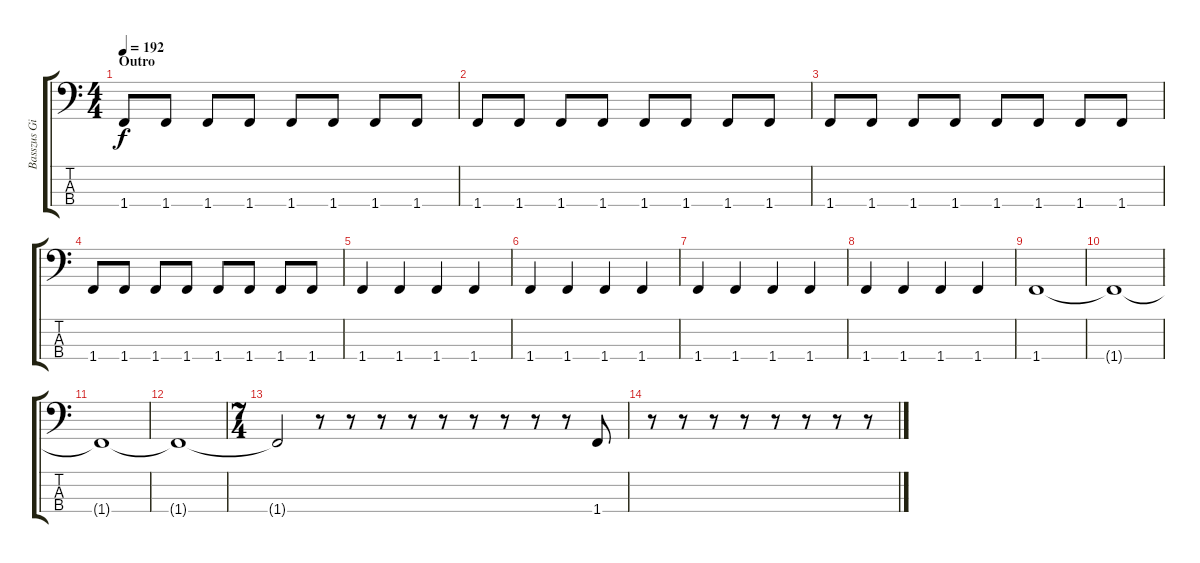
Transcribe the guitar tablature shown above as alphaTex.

\track ("Basszus Gitár" "Basszus Gi") {instrument electricbasspick}
\staff {score tabs}
\tuning (G2 D2 A1 E1) {hide}
\ts (4 4)
\section ("" "Outro")
\tempo 192
\clef f4
\ks c
1.4.8{dy f} 1.4.8 1.4.8 1.4.8 1.4.8 1.4.8 1.4.8 1.4.8 |
1.4.8 1.4.8 1.4.8 1.4.8 1.4.8 1.4.8 1.4.8 1.4.8 |
1.4.8 1.4.8 1.4.8 1.4.8 1.4.8 1.4.8 1.4.8 1.4.8 |
1.4.8 1.4.8 1.4.8 1.4.8 1.4.8 1.4.8 1.4.8 1.4.8 |
1.4.4 1.4.4 1.4.4 1.4.4 |
1.4.4 1.4.4 1.4.4 1.4.4 |
1.4.4 1.4.4 1.4.4 1.4.4 |
1.4.4 1.4.4 1.4.4 1.4.4 |
1.4.1 |
1.4{t}.1 |
1.4{t}.1 |
1.4{t}.1 |
\ts (7 4)
1.4{t}.2 r.8 r.8 r.8 r.8 r.8 r.8 r.8 r.8 r.8 1.4.8 |
r.8 r.8 r.8 r.8 r.8 r.8 r.8 r.8
